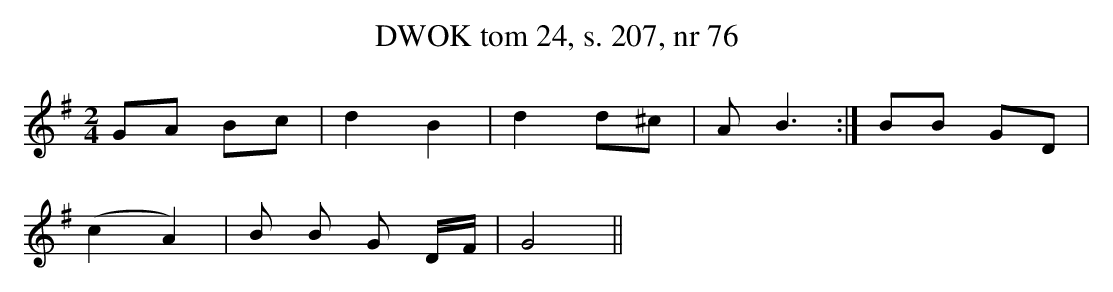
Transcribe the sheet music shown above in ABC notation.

X:1
T: DWOK tom 24, s. 207, nr 76
L: 1/16
M: 2/4
K: G
G2A2 B2c2 | d4 B4 | d4 d2^c2 | A2 B6 :| B2B2 G2D2 |
(c4 A4) | B2 B2 G2 DF | G8 ||
